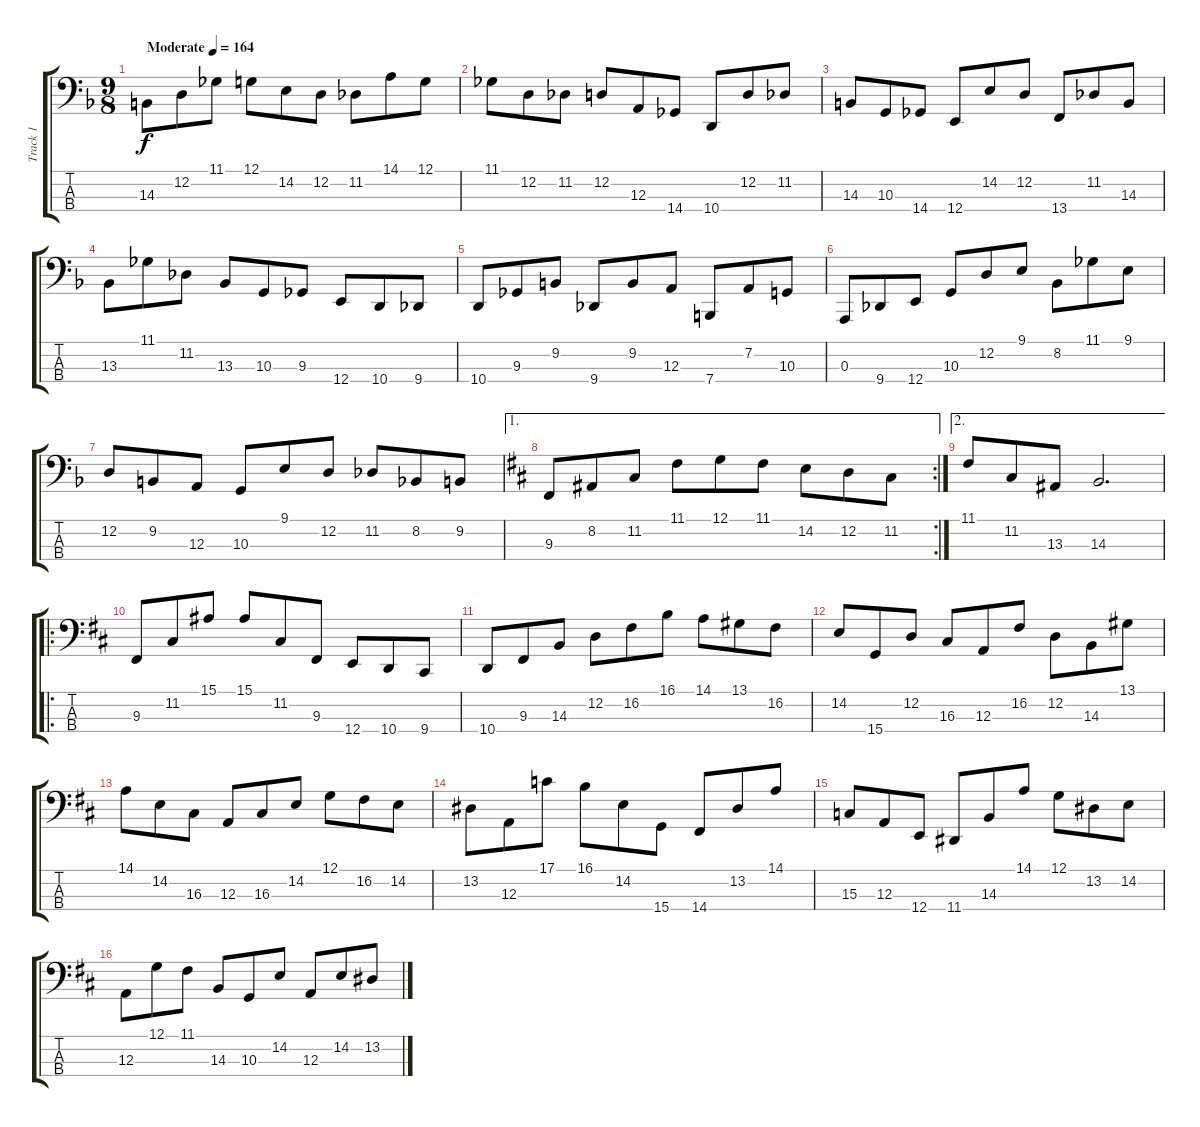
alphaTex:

\track ("Track 1" "Track 1") {instrument cello}
\staff {score tabs}
\tuning (G2 D2 A1 E1) {hide}
\ts (9 8)
\tempo (164 "Moderate")
\clef f4
\ks f
14.3.8{dy f instrument cello} 12.2.8 11.1.8 12.1.8 14.2.8 12.2.8 11.2.8 14.1.8 12.1.8 |
11.1.8 12.2.8 11.2.8 12.2.8 12.3.8 14.4.8 10.4.8 12.2.8 11.2.8 |
14.3.8 10.3.8 14.4.8 12.4.8 14.2.8 12.2.8 13.4.8 11.2.8 14.3.8 |
13.3.8 11.1.8 11.2.8 13.3.8 10.3.8 9.3.8 12.4.8 10.4.8 9.4.8 |
10.4.8 9.3.8 9.2.8 9.4.8 9.2.8 12.3.8 7.4.8 7.2.8 10.3.8 |
0.3.8 9.4.8 12.4.8 10.3.8 12.2.8 9.1.8 8.2.8 11.1.8 9.1.8 |
12.2.8 9.2.8 12.3.8 10.3.8 9.1.8 12.2.8 11.2.8 8.2.8 9.2.8 |
\ae 1
\rc 2
\ks d
9.3.8 8.2.8 11.2.8 11.1.8 12.1.8 11.1.8 14.2.8 12.2.8 11.2.8 |
\ae 2
11.1.8 11.2.8 13.3.8 14.3.2{d} |
\ro
9.3.8 11.2.8 15.1.8 15.1.8 11.2.8 9.3.8 12.4.8 10.4.8 9.4.8 |
10.4.8 9.3.8 14.3.8 12.2.8 16.2.8 16.1.8 14.1.8 13.1.8 16.2.8 |
14.2.8 15.4.8 12.2.8 16.3.8 12.3.8 16.2.8 12.2.8 14.3.8 13.1.8 |
14.1.8 14.2.8 16.3.8 12.3.8 16.3.8 14.2.8 12.1.8 16.2.8 14.2.8 |
13.2.8 12.3.8 17.1.8 16.1.8 14.2.8 15.4.8 14.4.8 13.2.8 14.1.8 |
15.3.8 12.3.8 12.4.8 11.4.8 14.3.8 14.1.8 12.1.8 13.2.8 14.2.8 |
12.3.8 12.1.8 11.1.8 14.3.8 10.3.8 14.2.8 12.3.8 14.2.8 13.2.8
